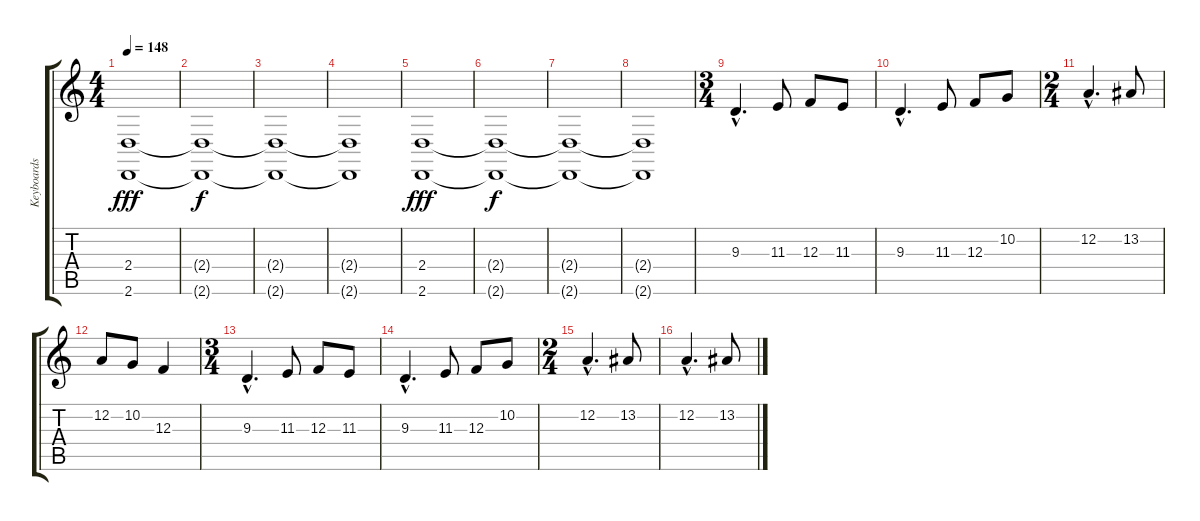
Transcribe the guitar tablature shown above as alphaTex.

\track ("Keyboards" "Keyboards") {instrument acousticgrandpiano}
\staff {score tabs}
\tuning (D4 A3 F3 C3 G2 C2) {hide}
\ts (4 4)
\tempo 148
\clef g2
\ks c
(2.4 2.6).1{dy fff} |
(2.4{t} 2.6{t}).1{dy f} |
(2.4{t} 2.6{t}).1 |
(2.4{t} 2.6{t}).1 |
(2.4 2.6).1{dy fff} |
(2.4{t} 2.6{t}).1{dy f} |
(2.4{t} 2.6{t}).1 |
(2.4{t} 2.6{t}).1 |
\ts (3 4)
9.3{hac}.4{d} 11.3.8 12.3.8 11.3.8 |
9.3{hac}.4{d} 11.3.8 12.3.8 10.2.8 |
\ts (2 4)
12.2{hac}.4{d} 13.2.8 |
12.2.8 10.2.8 12.3.4 |
\ts (3 4)
9.3{hac}.4{d} 11.3.8 12.3.8 11.3.8 |
9.3{hac}.4{d} 11.3.8 12.3.8 10.2.8 |
\ts (2 4)
12.2{hac}.4{d} 13.2.8 |
12.2{hac}.4{d} 13.2.8
